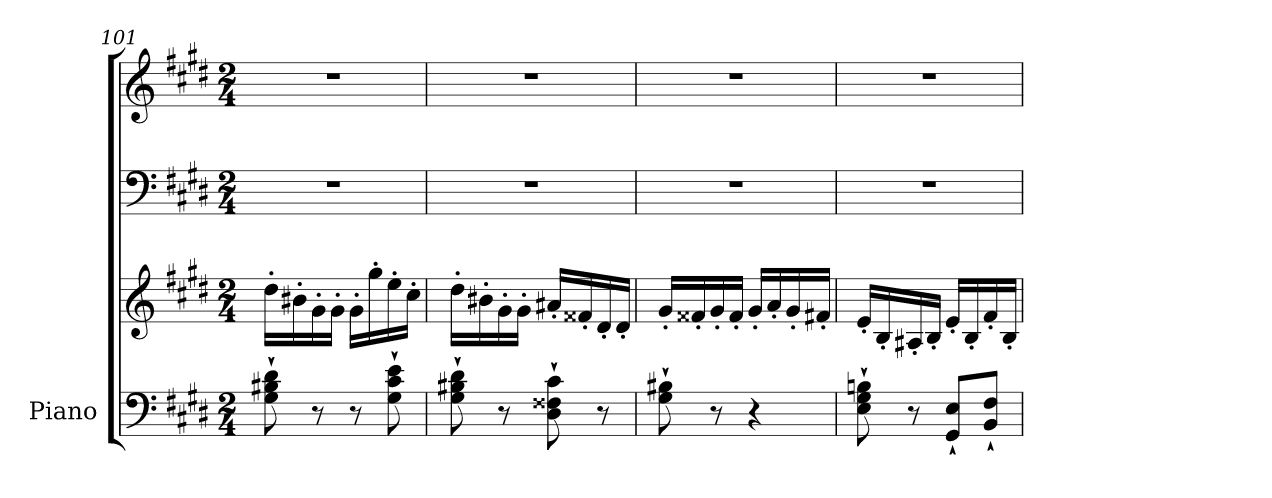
**kern	**kern	**kern	**kern
*part1	*part1	*part1	*part1
*staff4	*staff3	*staff2	*staff1
*I"Piano	*	*	*
*I'Pno.	*	*	*
!!LO:LB:g=z
*clefF4	*clefG2	*clefF4	*clefG2
*k[f#c#g#d#]	*k[f#c#g#d#]	*k[f#c#g#d#]	*k[f#c#g#d#]
*M2/4	*M2/4	*M2/4	*M2/4
=101	=101	=101	=101
8G#\` 8B#X\` 8d#\`	16dd#'\LL	2r	2r
.	16b#X'\	.	.
8r	16g#'\	.	.
.	16g#'\JJ	.	.
8r	16g#'\LL	.	.
.	16gg#'\	.	.
8G#\` 8c#\` 8e\`	16ee'\	.	.
.	16cc#'\JJ	.	.
=102	=102	=102	=102
8G#\` 8B#X\` 8d#\`	16dd#'\LL	2r	2r
.	16b#X'\	.	.
8r	16g#'\	.	.
.	16g#'\JJ	.	.
8D#\` 8F##X\` 8c#\`	16a#X'/LL	.	.
.	16f##X'/	.	.
8r	16d#'/	.	.
.	16d#'/JJ	.	.
=103	=103	=103	=103
8G#\` 8B#X\`	16g#'/LL	2r	2r
.	16f##X'/	.	.
8r	16g#'/	.	.
.	16f##'/JJ	.	.
4r	16g#'/LL	.	.
.	16a'/	.	.
.	16g#'/	.	.
.	16f#X'/JJ	.	.
=104	=104	=104	=104
8E\` 8G#\` 8Bn\`	16e'/LL	2r	2r
.	16B'/	.	.
8r	16A#X'/	.	.
.	16B'/JJ	.	.
8GG#/` 8E/`L	16e'/LL	.	.
.	16B'/	.	.
8BB/` 8F#/`J	16f#'/	.	.
.	16B'/JJ	.	.
=	=	=	=
*-	*-	*-	*-
